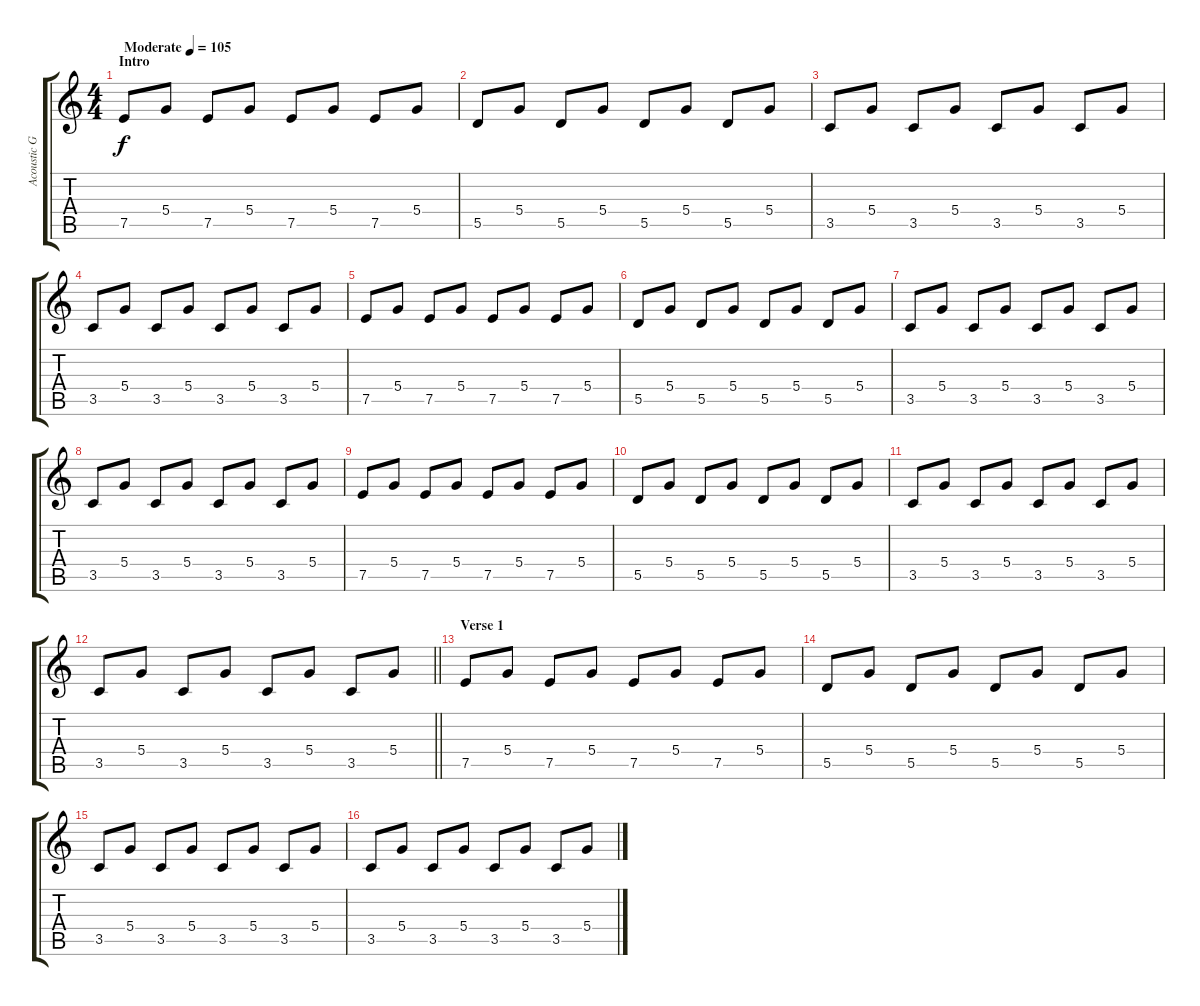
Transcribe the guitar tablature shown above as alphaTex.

\track ("Acoustic Guitar 2" "Acoustic G") {instrument acousticguitarsteel}
\staff {score tabs}
\tuning (E4 B3 G3 D3 A2 E2) {hide}
\ts (4 4)
\section ("" "Intro")
\tempo (105 "Moderate")
\clef g2
\ks c
7.5.8{dy f instrument acousticguitarsteel} 5.4.8 7.5.8 5.4.8 7.5.8 5.4.8 7.5.8 5.4.8 |
5.5.8 5.4.8 5.5.8 5.4.8 5.5.8 5.4.8 5.5.8 5.4.8 |
3.5.8 5.4.8 3.5.8 5.4.8 3.5.8 5.4.8 3.5.8 5.4.8 |
3.5.8 5.4.8 3.5.8 5.4.8 3.5.8 5.4.8 3.5.8 5.4.8 |
7.5.8 5.4.8 7.5.8 5.4.8 7.5.8 5.4.8 7.5.8 5.4.8 |
5.5.8 5.4.8 5.5.8 5.4.8 5.5.8 5.4.8 5.5.8 5.4.8 |
3.5.8 5.4.8 3.5.8 5.4.8 3.5.8 5.4.8 3.5.8 5.4.8 |
3.5.8 5.4.8 3.5.8 5.4.8 3.5.8 5.4.8 3.5.8 5.4.8 |
7.5.8 5.4.8 7.5.8 5.4.8 7.5.8 5.4.8 7.5.8 5.4.8 |
5.5.8 5.4.8 5.5.8 5.4.8 5.5.8 5.4.8 5.5.8 5.4.8 |
3.5.8 5.4.8 3.5.8 5.4.8 3.5.8 5.4.8 3.5.8 5.4.8 |
\barLineRight lightlight
3.5.8 5.4.8 3.5.8 5.4.8 3.5.8 5.4.8 3.5.8 5.4.8 |
\section ("" "Verse 1")
7.5.8 5.4.8 7.5.8 5.4.8 7.5.8 5.4.8 7.5.8 5.4.8 |
5.5.8 5.4.8 5.5.8 5.4.8 5.5.8 5.4.8 5.5.8 5.4.8 |
3.5.8 5.4.8 3.5.8 5.4.8 3.5.8 5.4.8 3.5.8 5.4.8 |
3.5.8 5.4.8 3.5.8 5.4.8 3.5.8 5.4.8 3.5.8 5.4.8
